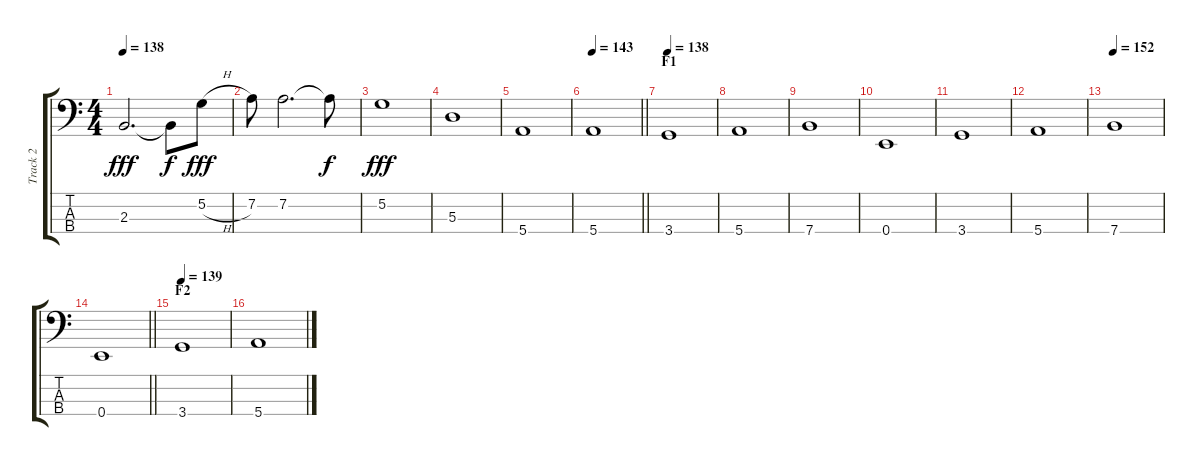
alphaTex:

\track ("Track 2" "Track 2") {instrument electricbassfinger}
\staff {score tabs}
\tuning (G2 D2 A1 E1) {hide}
\ts (4 4)
\tempo 138
\clef f4
\ks c
2.3.2{d dy fff} 2.3{t}.8{dy f} 5.2{h}.8{dy fff} |
7.2.8 7.2.2{d} 7.2{t}.8{dy f} |
5.2.1{dy fff} |
5.3.1 |
5.4.1 |
\tempo 143
\barLineRight lightlight
5.4.1 |
\section ("" "F1")
\tempo 138
3.4.1 |
5.4.1 |
7.4.1 |
0.4.1 |
3.4.1 |
5.4.1 |
\tempo 152
7.4.1 |
\barLineRight lightlight
0.4.1 |
\section ("" "F2")
\tempo 139
3.4.1 |
5.4.1
